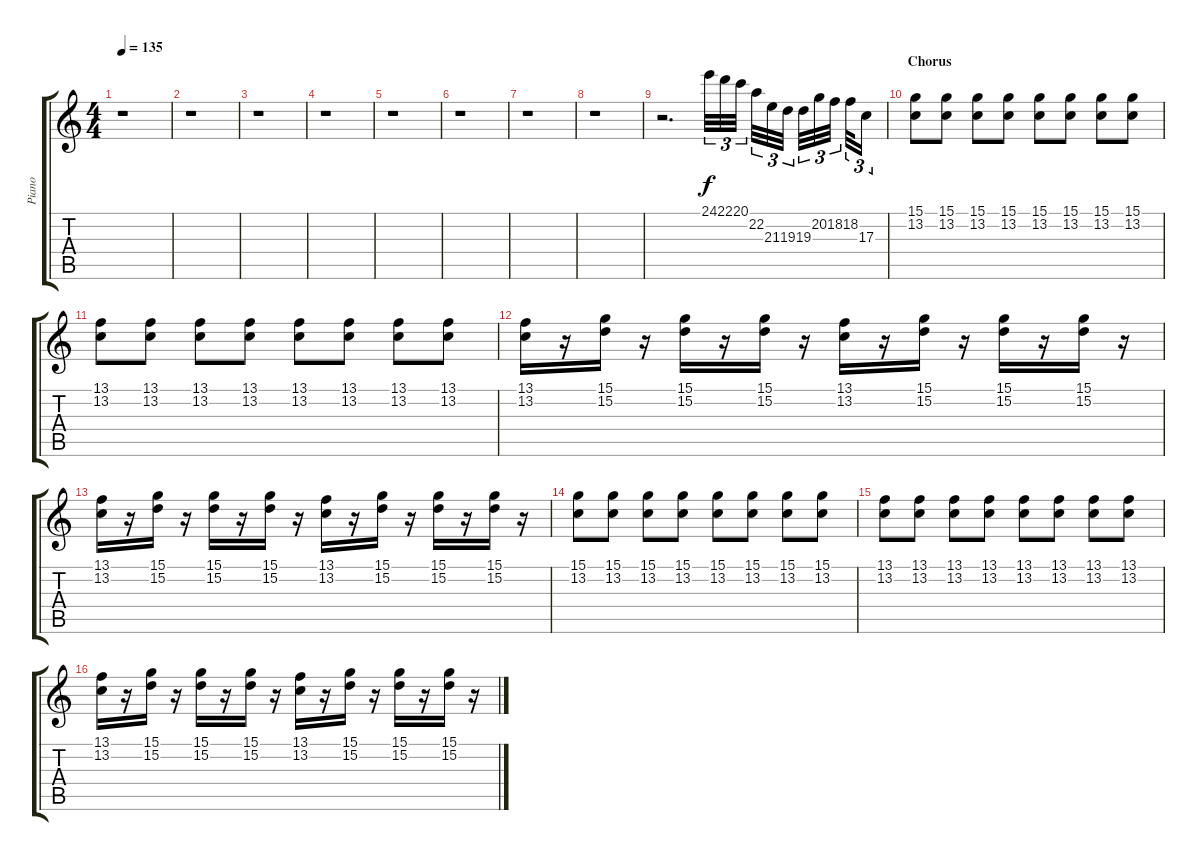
\track ("Piano" "Piano") {instrument brightacousticpiano}
\staff {score tabs}
\tuning (E4 B3 G3 D3 A2 E2) {hide}
\ts (4 4)
\tempo 135
\clef g2
\ks c
r.1{dy f} |
r.1 |
r.1 |
r.1 |
r.1 |
r.1 |
r.1 |
r.1 |
r.2{d} 24.1.32{tu (3 2)} 22.1.32{tu (3 2)} 20.1.32{tu (3 2)} 22.2.32{tu (3 2)} 21.3.32{tu (3 2)} 19.3.32{tu (3 2)} 19.3.32{tu (3 2)} 20.2.32{tu (3 2)} 18.2.32{tu (3 2)} 18.2.32{tu (3 2)} 17.3.16{tu (3 2)} |
\section ("" "Chorus")
(15.1 13.2).8 (15.1 13.2).8 (15.1 13.2).8 (15.1 13.2).8 (15.1 13.2).8 (15.1 13.2).8 (15.1 13.2).8 (15.1 13.2).8 |
(13.1 13.2).8 (13.1 13.2).8 (13.1 13.2).8 (13.1 13.2).8 (13.1 13.2).8 (13.1 13.2).8 (13.1 13.2).8 (13.1 13.2).8 |
(13.1 13.2).16 r.16 (15.1 15.2).16 r.16 (15.1 15.2).16 r.16 (15.1 15.2).16 r.16 (13.1 13.2).16 r.16 (15.1 15.2).16 r.16 (15.1 15.2).16 r.16 (15.1 15.2).16 r.16 |
(13.1 13.2).16 r.16 (15.1 15.2).16 r.16 (15.1 15.2).16 r.16 (15.1 15.2).16 r.16 (13.1 13.2).16 r.16 (15.1 15.2).16 r.16 (15.1 15.2).16 r.16 (15.1 15.2).16 r.16 |
(15.1 13.2).8 (15.1 13.2).8 (15.1 13.2).8 (15.1 13.2).8 (15.1 13.2).8 (15.1 13.2).8 (15.1 13.2).8 (15.1 13.2).8 |
(13.1 13.2).8 (13.1 13.2).8 (13.1 13.2).8 (13.1 13.2).8 (13.1 13.2).8 (13.1 13.2).8 (13.1 13.2).8 (13.1 13.2).8 |
(13.1 13.2).16 r.16 (15.1 15.2).16 r.16 (15.1 15.2).16 r.16 (15.1 15.2).16 r.16 (13.1 13.2).16 r.16 (15.1 15.2).16 r.16 (15.1 15.2).16 r.16 (15.1 15.2).16 r.16
